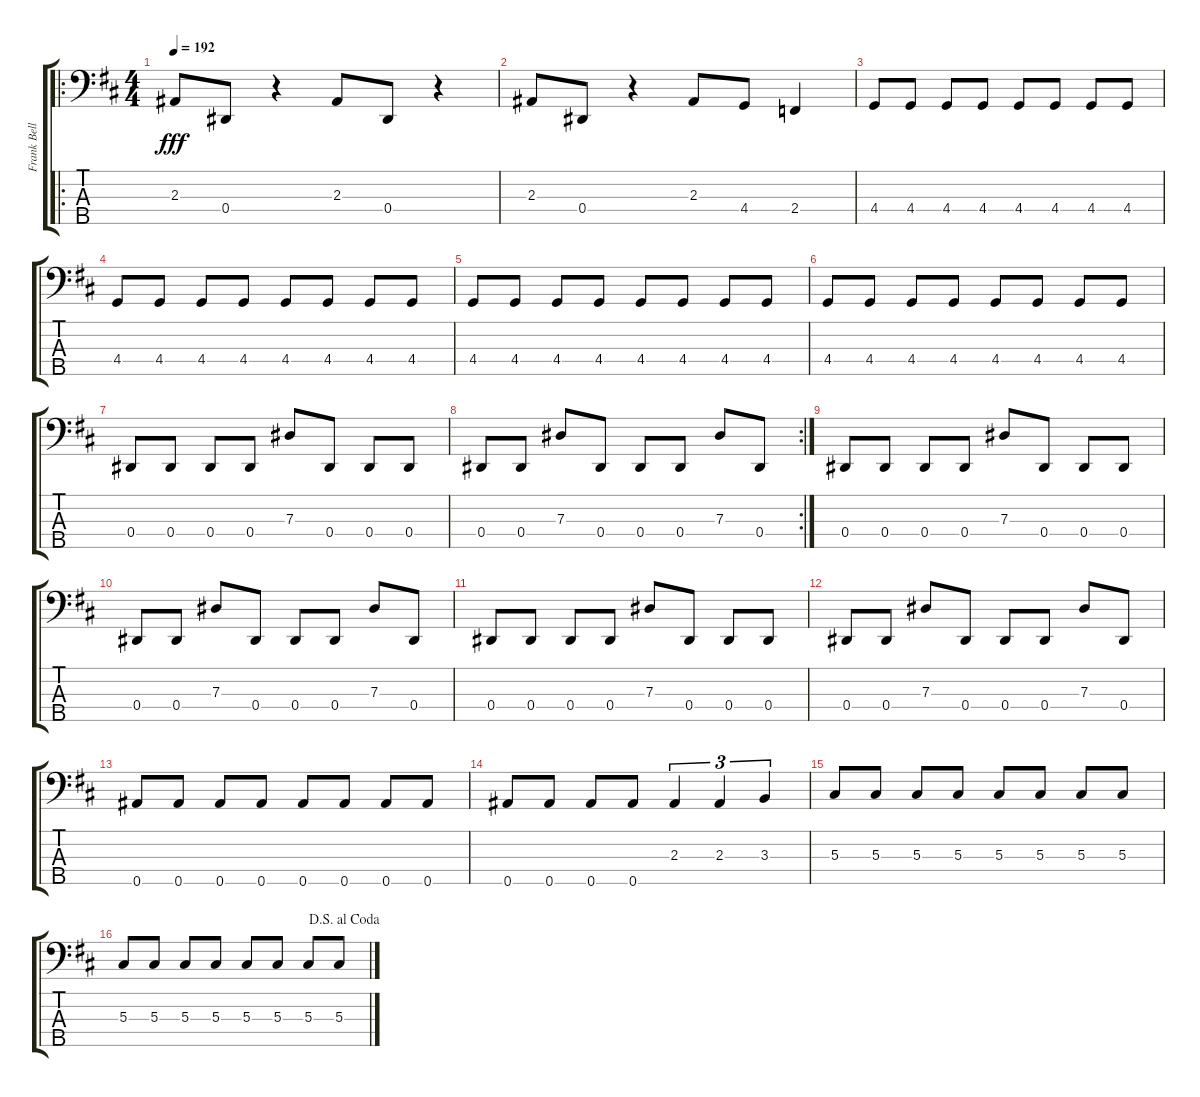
\track ("Frank Bello" "Frank Bell") {instrument electricbassfinger}
\staff {score tabs}
\tuning (Gb2 Db2 Ab1 Eb1 Bb1) {hide}
\ro
\ts (4 4)
\tempo 192
\clef f4
\ks d
2.3.8{dy fff} 0.4.8 r.4 2.3.8 0.4.8 r.4 |
2.3.8 0.4.8 r.4 2.3.8 4.4.8 2.4.4 |
4.4.8 4.4.8 4.4.8 4.4.8 4.4.8 4.4.8 4.4.8 4.4.8 |
4.4.8 4.4.8 4.4.8 4.4.8 4.4.8 4.4.8 4.4.8 4.4.8 |
4.4.8 4.4.8 4.4.8 4.4.8 4.4.8 4.4.8 4.4.8 4.4.8 |
4.4.8 4.4.8 4.4.8 4.4.8 4.4.8 4.4.8 4.4.8 4.4.8 |
0.4.8 0.4.8 0.4.8 0.4.8 7.3.8 0.4.8 0.4.8 0.4.8 |
\rc 2
0.4.8 0.4.8 7.3.8 0.4.8 0.4.8 0.4.8 7.3.8 0.4.8 |
0.4.8 0.4.8 0.4.8 0.4.8 7.3.8 0.4.8 0.4.8 0.4.8 |
0.4.8 0.4.8 7.3.8 0.4.8 0.4.8 0.4.8 7.3.8 0.4.8 |
0.4.8 0.4.8 0.4.8 0.4.8 7.3.8 0.4.8 0.4.8 0.4.8 |
0.4.8 0.4.8 7.3.8 0.4.8 0.4.8 0.4.8 7.3.8 0.4.8 |
0.5.8 0.5.8 0.5.8 0.5.8 0.5.8 0.5.8 0.5.8 0.5.8 |
0.5.8 0.5.8 0.5.8 0.5.8 2.3.4{tu (3 2)} 2.3.4{tu (3 2)} 3.3.4{tu (3 2)} |
5.3.8 5.3.8 5.3.8 5.3.8 5.3.8 5.3.8 5.3.8 5.3.8 |
\jump dalsegnoalcoda
5.3.8 5.3.8 5.3.8 5.3.8 5.3.8 5.3.8 5.3.8 5.3.8
